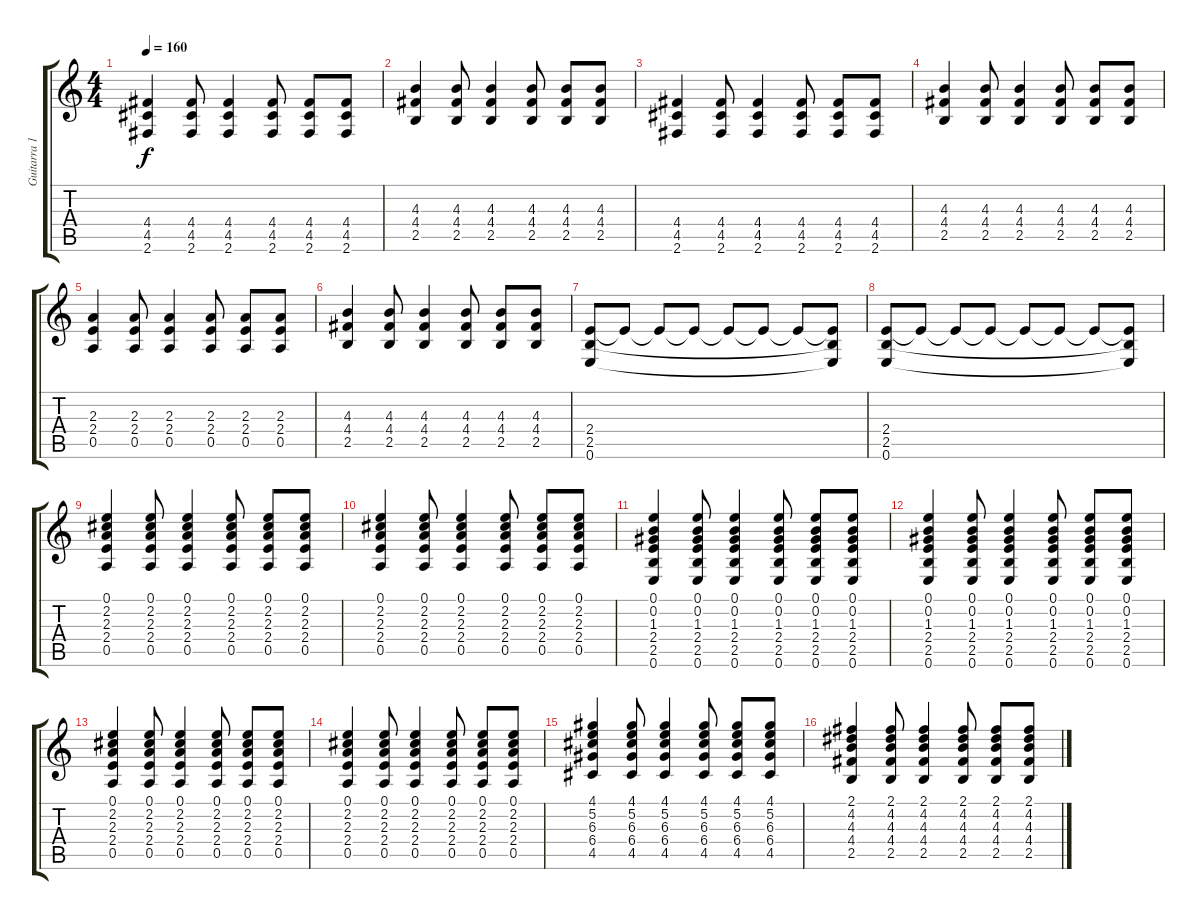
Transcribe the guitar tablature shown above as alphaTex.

\track ("Guitarra 1" "Guitarra 1") {instrument distortionguitar}
\staff {score tabs}
\tuning (E4 B3 G3 D3 A2 E2) {hide}
\ts (4 4)
\tempo 160
\clef g2
\ks c
(4.4 4.5 2.6).4{dy f} (4.4 4.5 2.6).8 (4.4 4.5 2.6).4 (4.4 4.5 2.6).8 (4.4 4.5 2.6).8 (4.4 4.5 2.6).8 |
(4.3 4.4 2.5).4 (4.3 4.4 2.5).8 (4.3 4.4 2.5).4 (4.3 4.4 2.5).8 (4.3 4.4 2.5).8 (4.3 4.4 2.5).8 |
(4.4 4.5 2.6).4 (4.4 4.5 2.6).8 (4.4 4.5 2.6).4 (4.4 4.5 2.6).8 (4.4 4.5 2.6).8 (4.4 4.5 2.6).8 |
(4.3 4.4 2.5).4 (4.3 4.4 2.5).8 (4.3 4.4 2.5).4 (4.3 4.4 2.5).8 (4.3 4.4 2.5).8 (4.3 4.4 2.5).8 |
(2.3 2.4 0.5).4 (2.3 2.4 0.5).8 (2.3 2.4 0.5).4 (2.3 2.4 0.5).8 (2.3 2.4 0.5).8 (2.3 2.4 0.5).8 |
(4.3 4.4 2.5).4 (4.3 4.4 2.5).8 (4.3 4.4 2.5).4 (4.3 4.4 2.5).8 (4.3 4.4 2.5).8 (4.3 4.4 2.5).8 |
(2.4 2.5 0.6).8 2.4{t}.8 2.4{t}.8 2.4{t}.8 2.4{t}.8 2.4{t}.8 2.4{t}.8 (2.4{t} 2.5{t} 0.6{t}).8 |
(2.4 2.5 0.6).8 2.4{t}.8 2.4{t}.8 2.4{t}.8 2.4{t}.8 2.4{t}.8 2.4{t}.8 (2.4{t} 2.5{t} 0.6{t}).8 |
(0.1 2.2 2.3 2.4 0.5).4 (0.1 2.2 2.3 2.4 0.5).8 (0.1 2.2 2.3 2.4 0.5).4 (0.1 2.2 2.3 2.4 0.5).8 (0.1 2.2 2.3 2.4 0.5).8 (0.1 2.2 2.3 2.4 0.5).8 |
(0.1 2.2 2.3 2.4 0.5).4 (0.1 2.2 2.3 2.4 0.5).8 (0.1 2.2 2.3 2.4 0.5).4 (0.1 2.2 2.3 2.4 0.5).8 (0.1 2.2 2.3 2.4 0.5).8 (0.1 2.2 2.3 2.4 0.5).8 |
(0.1 0.2 1.3 2.4 2.5 0.6).4 (0.1 0.2 1.3 2.4 2.5 0.6).8 (0.1 0.2 1.3 2.4 2.5 0.6).4 (0.1 0.2 1.3 2.4 2.5 0.6).8 (0.1 0.2 1.3 2.4 2.5 0.6).8 (0.1 0.2 1.3 2.4 2.5 0.6).8 |
(0.1 0.2 1.3 2.4 2.5 0.6).4 (0.1 0.2 1.3 2.4 2.5 0.6).8 (0.1 0.2 1.3 2.4 2.5 0.6).4 (0.1 0.2 1.3 2.4 2.5 0.6).8 (0.1 0.2 1.3 2.4 2.5 0.6).8 (0.1 0.2 1.3 2.4 2.5 0.6).8 |
(0.1 2.2 2.3 2.4 0.5).4 (0.1 2.2 2.3 2.4 0.5).8 (0.1 2.2 2.3 2.4 0.5).4 (0.1 2.2 2.3 2.4 0.5).8 (0.1 2.2 2.3 2.4 0.5).8 (0.1 2.2 2.3 2.4 0.5).8 |
(0.1 2.2 2.3 2.4 0.5).4 (0.1 2.2 2.3 2.4 0.5).8 (0.1 2.2 2.3 2.4 0.5).4 (0.1 2.2 2.3 2.4 0.5).8 (0.1 2.2 2.3 2.4 0.5).8 (0.1 2.2 2.3 2.4 0.5).8 |
(4.1 5.2 6.3 6.4 4.5).4 (4.1 5.2 6.3 6.4 4.5).8 (4.1 5.2 6.3 6.4 4.5).4 (4.1 5.2 6.3 6.4 4.5).8 (4.1 5.2 6.3 6.4 4.5).8 (4.1 5.2 6.3 6.4 4.5).8 |
(2.1 4.2 4.3 4.4 2.5).4 (2.1 4.2 4.3 4.4 2.5).8 (2.1 4.2 4.3 4.4 2.5).4 (2.1 4.2 4.3 4.4 2.5).8 (2.1 4.2 4.3 4.4 2.5).8 (2.1 4.2 4.3 4.4 2.5).8
